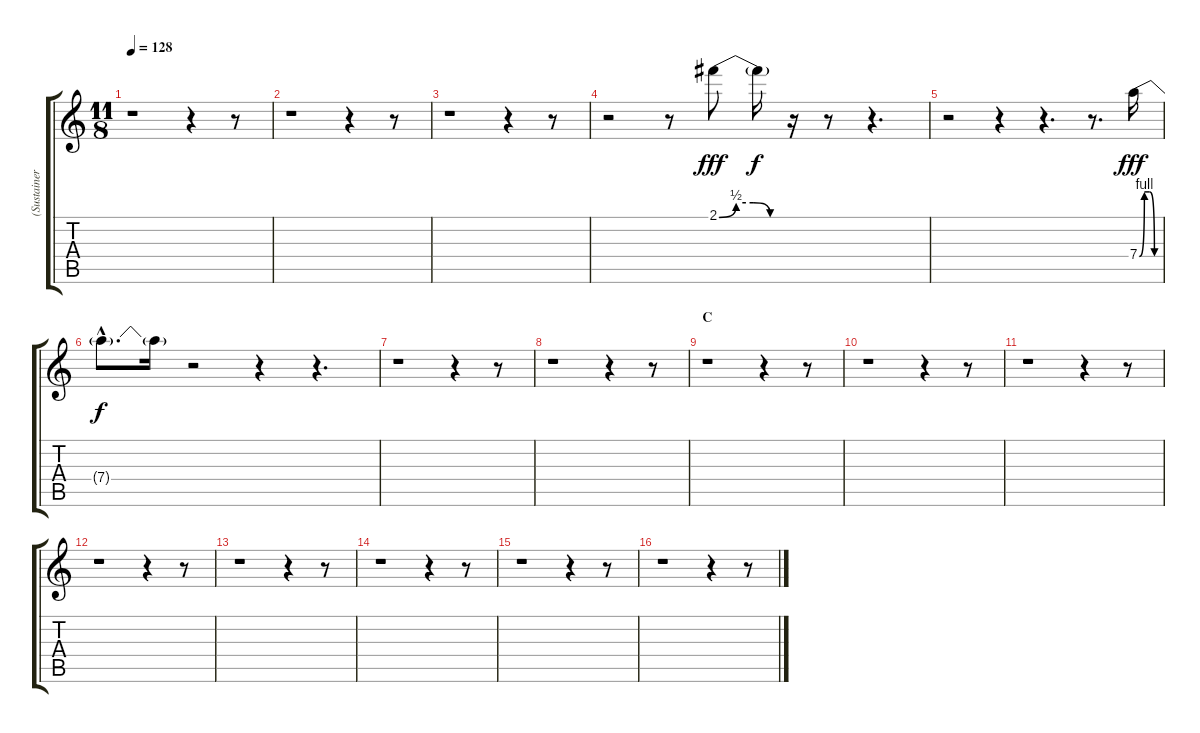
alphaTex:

\track ("(Sustainer / A.H.)" "(Sustainer") {instrument distortionguitar}
\staff {score tabs}
\tuning (E5 B4 G4 D4 A3 E3) {hide}
\ts (11 8)
\tempo 128
\clef g2
\ks c
r.1{dy f} r.4 r.8 |
r.1 r.4 r.8 |
r.1 r.4 r.8 |
r.2 r.8 2.1{be (custom 0 0 15 2 30 2 45 0 60 0)}.8{dy fff volume 16} 2.1{t}.16{dy f} r.16 r.8 r.4{d} |
r.2 r.4 r.4{d} r.8{d} 7.4{be (custom 0 0 15 4 30 4 45 0 60 0)}.16{dy fff} |
7.4{hac t}.8{d dy f} 7.4{t}.16 r.2 r.4 r.4{d} |
r.1 r.4 r.8 |
r.1 r.4 r.8 |
\section ("" "C")
r.1 r.4 r.8 |
r.1 r.4 r.8 |
r.1 r.4 r.8 |
r.1 r.4 r.8 |
r.1 r.4 r.8 |
r.1 r.4 r.8 |
r.1 r.4 r.8 |
r.1 r.4 r.8
